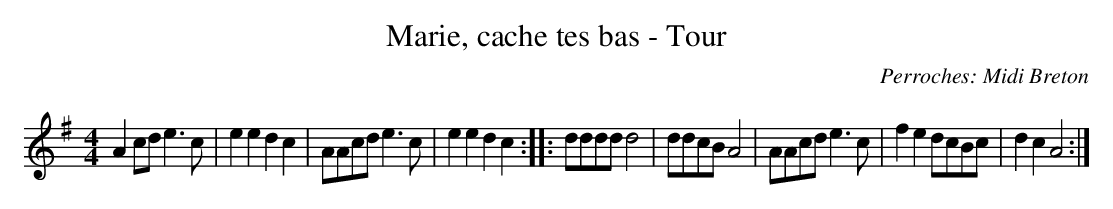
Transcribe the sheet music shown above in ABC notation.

X:1
T:Marie, cache tes bas - Tour
C:Perroches: Midi Breton
M:4/4
L:1/8
K:G
A2cd e3c|e2e2 d2c2|AAcd e3c|e2e2 d2c2:|\
|:dddd d4|ddcB A4|AAcd e3c|f2e2 dcBc|d2c2 A4:|
